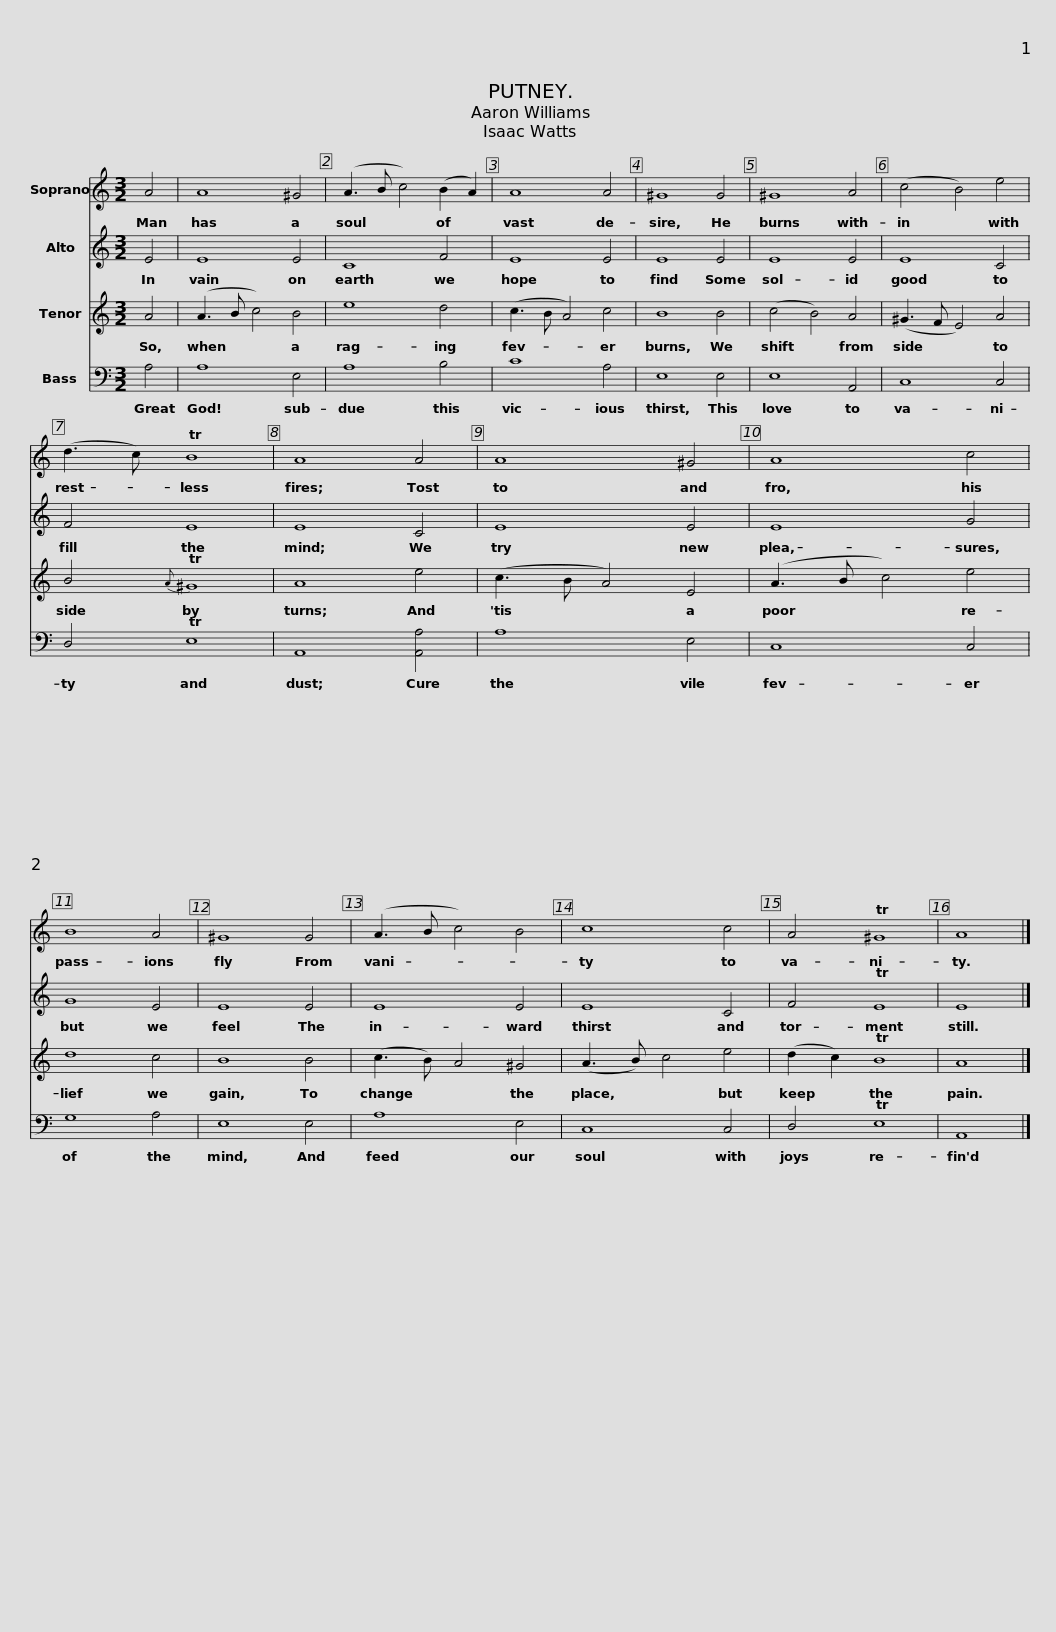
X:1
%%score 1 2 3 4
L:1/8
M:3/2
I:linebreak $
K:C
V:1 treble
V:2 treble
V:3 treble
V:4 bass
V:1
 A4 | A8 ^G4 | (A3 B c4) (B2 A2) | A8 A4 | ^G8 G4 | %5
 ^G8 A4 | (c4 B4) e4 | (d3 c) TB8 | A8 A4 | A8 ^G4 |$ %10
 A8 c4 | B8 A4 | ^G8 G4 | (A3 B c4) B4 | c8 c4 | %15
 A4 T^G8 | A8 |] %17
V:2
 E4 | E8 E4 | C8 F4 | E8 E4 | E8 E4 | %5
 E8 E4 | E8 C4 | F4 E8 | E8 C4 | E8 E4 |$ %10
 E8 G4 | G8 E4 | E8 E4 | E8 E4 | E8 C4 | %15
 F4 TE8 | E8 |] %17
V:3
 A4 | (A3 B c4) B4 | e8 d4 | (c3 B A4) c4 | B8 B4 | %5
 (c4 B4) A4 | (^G3 F E4) A4 | B4{A} T^G8 | A8 e4 | (c3 B A4) E4 |$ %10
 (A3 B c4) e4 | d8 c4 | B8 B4 | (c3 B) A4 ^G4 | (A3 B) c4 e4 | %15
 (d2 c2) TB8 | A8 |] %17
V:4
 A,4 | A,8 E,4 | A,8 B,4 | C8 A,4 | E,8 E,4 | %5
 E,8 A,,4 | C,8 C,4 | D,4 TE,8 | A,,8 [A,,A,]4 | A,8 E,4 |$ %10
 C,8 C,4 | G,8 A,4 | E,8 E,4 | A,8 E,4 | C,8 C,4 | %15
 D,4 TE,8 | A,,8 |] %17
